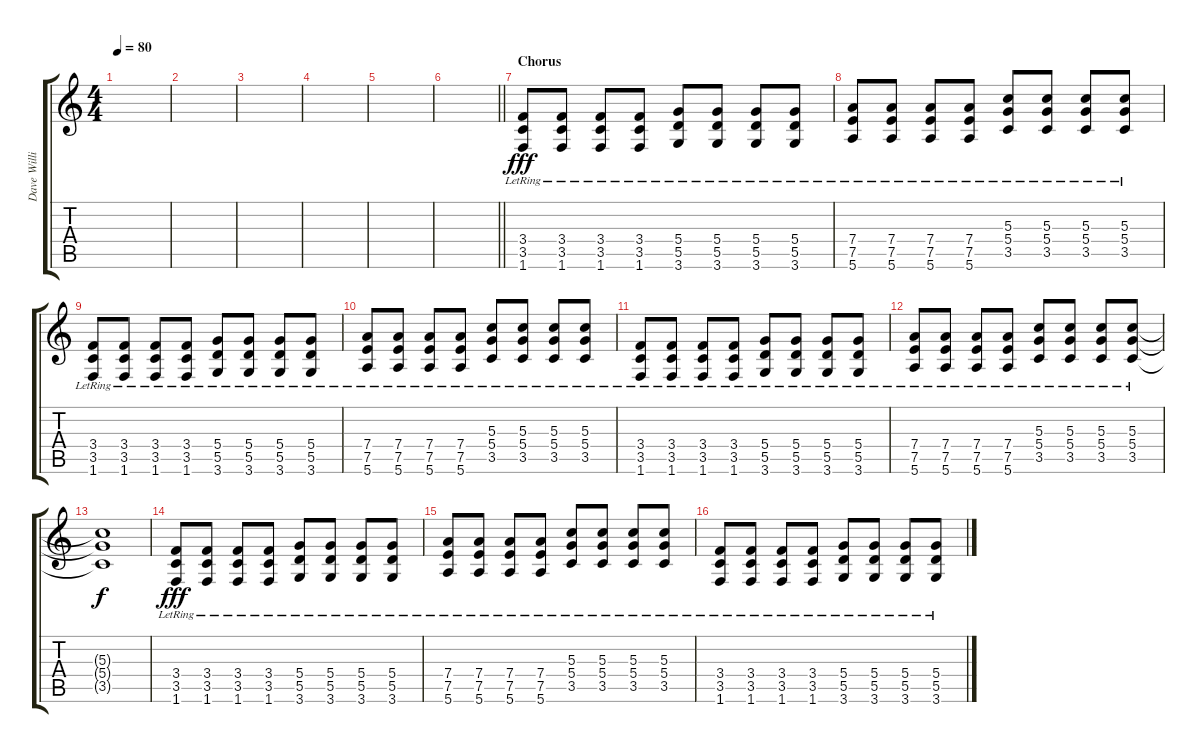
\track ("Dave Williams" "Dave Willi") {instrument distortionguitar}
\staff {score tabs}
\tuning (E4 B3 G3 D3 A2 E2) {hide}
\ts (4 4)
\tempo 80
\clef g2
\ks c
|
|
|
|
|
\barLineRight lightlight
|
\section ("" "Chorus")
(3.4{lr} 3.5{lr} 1.6{lr}).8{dy fff} (3.4{lr} 3.5{lr} 1.6{lr}).8 (3.4{lr} 3.5{lr} 1.6{lr}).8 (3.4{lr} 3.5{lr} 1.6{lr}).8 (5.4{lr} 5.5{lr} 3.6{lr}).8 (5.4{lr} 5.5{lr} 3.6{lr}).8 (5.4{lr} 5.5{lr} 3.6{lr}).8 (5.4{lr} 5.5{lr} 3.6{lr}).8 |
(7.4{lr} 7.5{lr} 5.6).8 (7.4{lr} 7.5{lr} 5.6).8 (7.4{lr} 7.5{lr} 5.6).8 (7.4{lr} 7.5{lr} 5.6).8 (5.3{lr} 5.4{lr} 3.5{lr}).8 (5.3{lr} 5.4{lr} 3.5{lr}).8 (5.3{lr} 5.4{lr} 3.5{lr}).8 (5.3{lr} 5.4{lr} 3.5{lr}).8 |
(3.4{lr} 3.5{lr} 1.6{lr}).8 (3.4{lr} 3.5{lr} 1.6{lr}).8 (3.4{lr} 3.5{lr} 1.6{lr}).8 (3.4{lr} 3.5{lr} 1.6{lr}).8 (5.4{lr} 5.5{lr} 3.6{lr}).8 (5.4{lr} 5.5{lr} 3.6{lr}).8 (5.4{lr} 5.5{lr} 3.6{lr}).8 (5.4{lr} 5.5{lr} 3.6{lr}).8 |
(7.4{lr} 7.5{lr} 5.6).8 (7.4{lr} 7.5{lr} 5.6).8 (7.4{lr} 7.5{lr} 5.6).8 (7.4{lr} 7.5{lr} 5.6).8 (5.3{lr} 5.4{lr} 3.5{lr}).8 (5.3{lr} 5.4{lr} 3.5{lr}).8 (5.3{lr} 5.4{lr} 3.5{lr}).8 (5.3{lr} 5.4{lr} 3.5{lr}).8 |
(3.4{lr} 3.5{lr} 1.6{lr}).8 (3.4{lr} 3.5{lr} 1.6{lr}).8 (3.4{lr} 3.5{lr} 1.6{lr}).8 (3.4{lr} 3.5{lr} 1.6{lr}).8 (5.4{lr} 5.5{lr} 3.6{lr}).8 (5.4{lr} 5.5{lr} 3.6{lr}).8 (5.4{lr} 5.5{lr} 3.6{lr}).8 (5.4{lr} 5.5{lr} 3.6{lr}).8 |
(7.4{lr} 7.5{lr} 5.6).8 (7.4{lr} 7.5{lr} 5.6).8 (7.4{lr} 7.5{lr} 5.6).8 (7.4{lr} 7.5{lr} 5.6).8 (5.3{lr} 5.4{lr} 3.5{lr}).8 (5.3{lr} 5.4{lr} 3.5{lr}).8 (5.3{lr} 5.4{lr} 3.5{lr}).8 (5.3{lr} 5.4{lr} 3.5{lr}).8 |
(5.3{t} 5.4{t} 3.5{t}).1{dy f} |
(3.4{lr} 3.5{lr} 1.6{lr}).8{dy fff} (3.4{lr} 3.5{lr} 1.6{lr}).8 (3.4{lr} 3.5{lr} 1.6{lr}).8 (3.4{lr} 3.5{lr} 1.6{lr}).8 (5.4{lr} 5.5{lr} 3.6{lr}).8 (5.4{lr} 5.5{lr} 3.6{lr}).8 (5.4{lr} 5.5{lr} 3.6{lr}).8 (5.4{lr} 5.5{lr} 3.6{lr}).8 |
(7.4{lr} 7.5{lr} 5.6).8 (7.4{lr} 7.5{lr} 5.6).8 (7.4{lr} 7.5{lr} 5.6).8 (7.4{lr} 7.5{lr} 5.6).8 (5.3{lr} 5.4{lr} 3.5{lr}).8 (5.3{lr} 5.4{lr} 3.5{lr}).8 (5.3{lr} 5.4{lr} 3.5{lr}).8 (5.3{lr} 5.4{lr} 3.5{lr}).8 |
(3.4{lr} 3.5{lr} 1.6{lr}).8 (3.4{lr} 3.5{lr} 1.6{lr}).8 (3.4{lr} 3.5{lr} 1.6{lr}).8 (3.4{lr} 3.5{lr} 1.6{lr}).8 (5.4{lr} 5.5{lr} 3.6{lr}).8 (5.4{lr} 5.5{lr} 3.6{lr}).8 (5.4{lr} 5.5{lr} 3.6{lr}).8 (5.4{lr} 5.5{lr} 3.6{lr}).8
